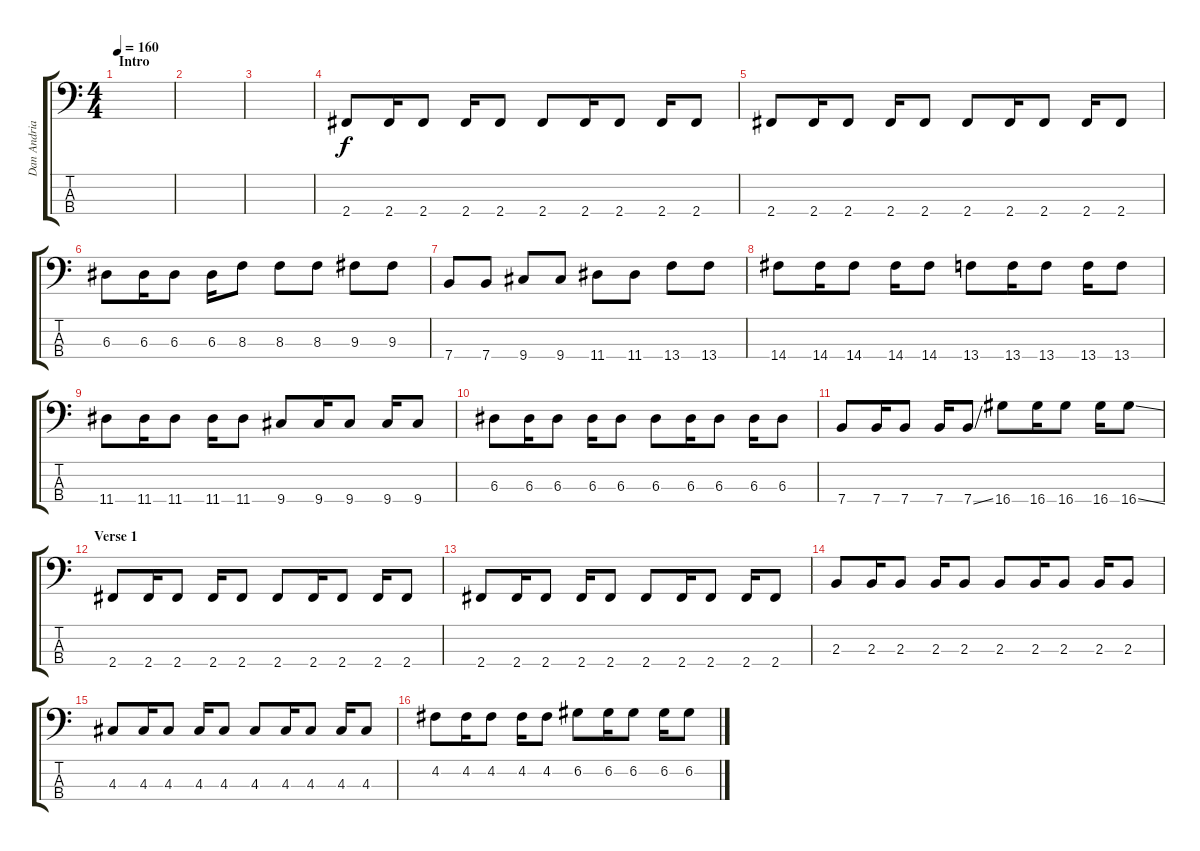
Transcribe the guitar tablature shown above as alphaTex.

\track ("Dan Andriano - Bass" "Dan Andria") {instrument electricbasspick}
\staff {score tabs}
\tuning (G2 D2 A1 E1) {hide}
\ts (4 4)
\section ("" "Intro")
\tempo 160
\clef f4
\ks c
|
|
|
2.4.8 2.4.16 2.4.8 2.4.16 2.4.8 2.4.8 2.4.16 2.4.8 2.4.16 2.4.8 |
2.4.8 2.4.16 2.4.8 2.4.16 2.4.8 2.4.8 2.4.16 2.4.8 2.4.16 2.4.8 |
6.3.8 6.3.16 6.3.8 6.3.16 8.3.8 8.3.8 8.3.8 9.3.8 9.3.8 |
7.4.8 7.4.8 9.4.8 9.4.8 11.4.8 11.4.8 13.4.8 13.4.8 |
14.4.8 14.4.16 14.4.8 14.4.16 14.4.8 13.4.8 13.4.16 13.4.8 13.4.16 13.4.8 |
11.4.8 11.4.16 11.4.8 11.4.16 11.4.8 9.4.8 9.4.16 9.4.8 9.4.16 9.4.8 |
6.3.8 6.3.16 6.3.8 6.3.16 6.3.8 6.3.8 6.3.16 6.3.8 6.3.16 6.3.8 |
7.4.8 7.4.16 7.4.8 7.4.16 7.4{ss}.8 16.4.8 16.4.16 16.4.8 16.4.16 16.4{ss}.8 |
\section ("" "Verse 1")
2.4.8 2.4.16 2.4.8 2.4.16 2.4.8 2.4.8 2.4.16 2.4.8 2.4.16 2.4.8 |
2.4.8 2.4.16 2.4.8 2.4.16 2.4.8 2.4.8 2.4.16 2.4.8 2.4.16 2.4.8 |
2.3.8 2.3.16 2.3.8 2.3.16 2.3.8 2.3.8 2.3.16 2.3.8 2.3.16 2.3.8 |
4.3.8 4.3.16 4.3.8 4.3.16 4.3.8 4.3.8 4.3.16 4.3.8 4.3.16 4.3.8 |
4.2.8 4.2.16 4.2.8 4.2.16 4.2.8 6.2.8 6.2.16 6.2.8 6.2.16 6.2.8
